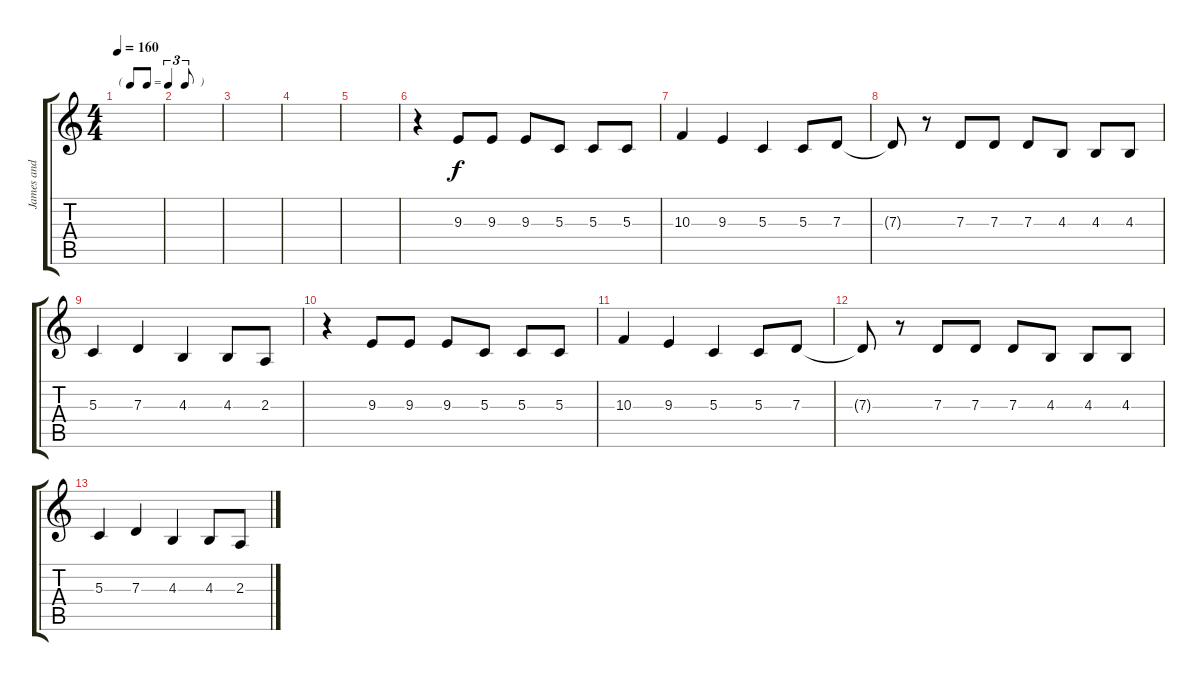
\track ("James and Ben" "James and ") {instrument flute}
\staff {score tabs}
\tuning (E4 B3 G3 D3 A2 E2) {hide}
\ts (4 4)
\tf triplet8th
\tempo 160
\clef g2
\ks c
|
|
|
|
|
r.4 9.3.8 9.3.8 9.3.8 5.3.8 5.3.8 5.3.8 |
10.3.4 9.3.4 5.3.4 5.3.8 7.3.8 |
7.3{t}.8 r.8 7.3.8 7.3.8 7.3.8 4.3.8 4.3.8 4.3.8 |
5.3.4 7.3.4 4.3.4 4.3.8 2.3.8 |
r.4 9.3.8 9.3.8 9.3.8 5.3.8 5.3.8 5.3.8 |
10.3.4 9.3.4 5.3.4 5.3.8 7.3.8 |
7.3{t}.8 r.8 7.3.8 7.3.8 7.3.8 4.3.8 4.3.8 4.3.8 |
5.3.4 7.3.4 4.3.4 4.3.8 2.3.8
